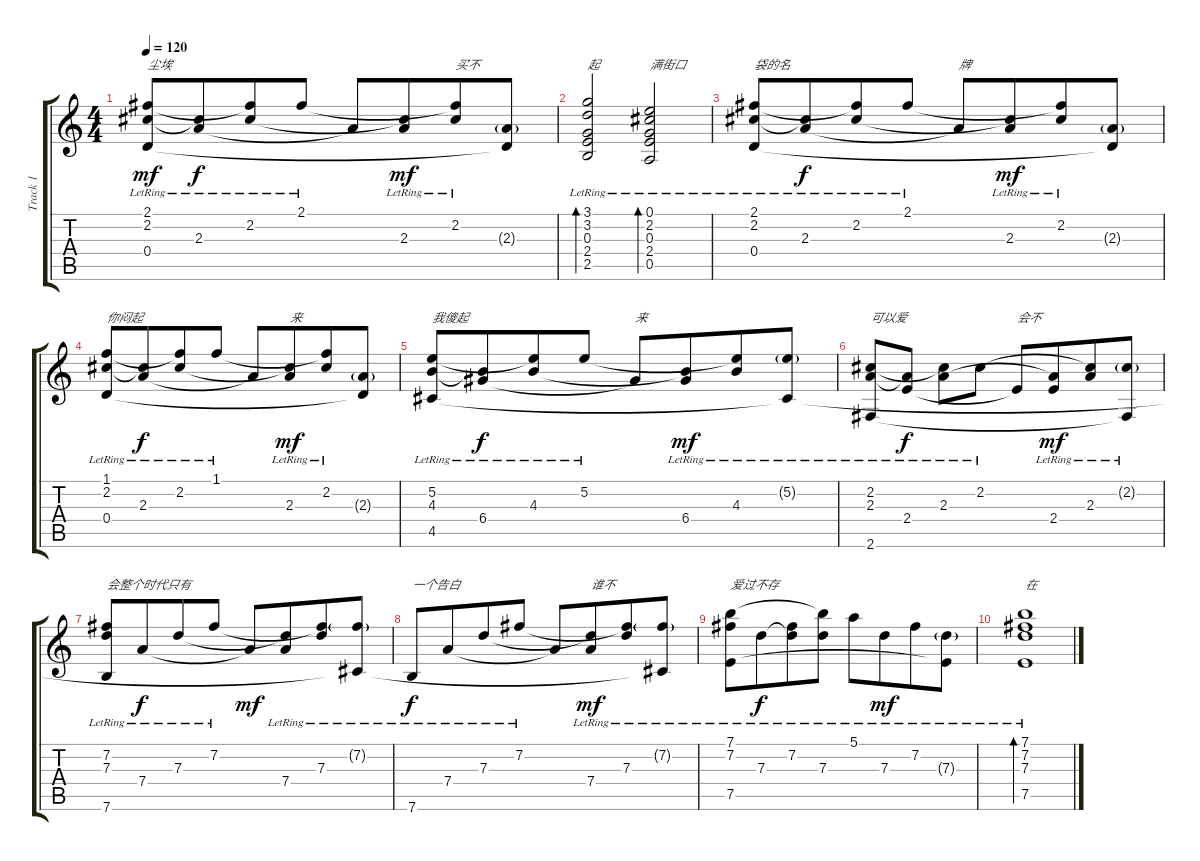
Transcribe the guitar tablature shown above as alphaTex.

\track ("Track 1" "Track 1") {instrument acousticguitarsteel}
\staff {score tabs}
\tuning (E4 B3 G3 D3 A2 E2) {hide}
\ts (4 4)
\tempo 120
\clef g2
\ks c
(2.1{lr} 2.2{lr} 0.4{lr}).8{txt "尘埃" dy mf} (2.2{t} 2.3{lr}).8{dy f beam merge} (2.1{t} 2.2{lr}).8 2.1{lr}.8 2.3{t}.8 (2.2{t} 2.3{lr}).8{dy mf beam merge} (2.1{t} 2.2{lr}).8{txt "买不"} (2.3{g} 0.4{t}).8 |
(3.1{lr} 3.2{lr} 0.3{lr} 2.4{lr} 2.5{lr}).2{bd 60 txt "起"} (0.1{lr} 2.2{lr} 0.3{lr} 2.4{lr} 0.5{lr}).2{bd 60 txt "满街口"} |
(2.1{lr} 2.2{lr} 0.4{lr}).8{txt "袋的名"} (2.2{t} 2.3{lr}).8{dy f beam merge} (2.1{t} 2.2{lr}).8 2.1{lr}.8 2.3{t}.8{txt "牌"} (2.2{t} 2.3{lr}).8{dy mf beam merge} (2.1{t} 2.2{lr}).8 (2.3{g} 0.4{t}).8 |
(1.1{lr} 2.2{lr} 0.4{lr}).8{txt "你闷起"} (2.2{t} 2.3{lr}).8{dy f beam merge} (1.1{t} 2.2{lr}).8 1.1{lr}.8 2.3{t}.8 (2.2{t} 2.3{lr}).8{txt "来" dy mf beam merge} (1.1{t} 2.2{lr}).8 (2.3{g} 0.4{t}).8 |
(5.2{lr} 4.3{lr} 4.5{lr}).8{txt "我傻起"} (4.3{t} 6.4{lr}).8{dy f beam merge} (5.2{t} 4.3{lr}).8 5.2{lr}.8 6.4{t}.8{txt "来"} (4.3{t} 6.4{lr}).8{dy mf beam merge} (5.2{t} 4.3{lr}).8 (5.2{g lr} 4.5{t}).8 |
(2.2{lr} 2.3{lr} 2.6{lr}).8{txt "可以爱"} (2.3{t} 2.4{lr}).8{dy f} (2.2{t} 2.3{lr}).8 2.2{lr}.8 2.4{t}.8{txt "会不"} (2.3{t} 2.4{lr}).8{dy mf beam merge} (2.2{t} 2.3{lr}).8 (2.2{g lr} 2.6{t}).8 |
(7.2 7.3 7.6{lr}).8{txt "会整个时代只有"} 7.4{lr}.8{dy f beam merge} 7.3{lr}.8 7.2{lr}.8 7.4{t}.8{dy mf} (7.3{t} 7.4{lr}).8{beam merge} (7.2{t} 7.3{lr}).8 (7.2{g lr} 4.5{t}).8 |
7.6{lr}.8{txt "一个告白" dy f} 7.4{lr}.8{beam merge} 7.3{lr}.8 7.2{lr}.8 7.4{t}.8 (7.3{t} 7.4{lr}).8{txt "谁不" dy mf beam merge} (7.2{t} 7.3{lr}).8 (7.2{g lr} 4.5{t}).8 |
(7.1{lr} 7.2{lr} 7.5{lr}).8{txt "爱过不存"} 7.3{lr}.8{dy f beam merge} (7.2{lr} 7.3{t}).8 (7.1{t} 7.3{lr}).8 5.1{lr}.8 7.3{lr}.8{dy mf beam merge} 7.2{lr}.8 (7.3{g lr} 7.5{t}).8 |
(7.1{lr} 7.2{lr} 7.3{lr} 7.5{lr}).1{bd 240 txt "在"}
